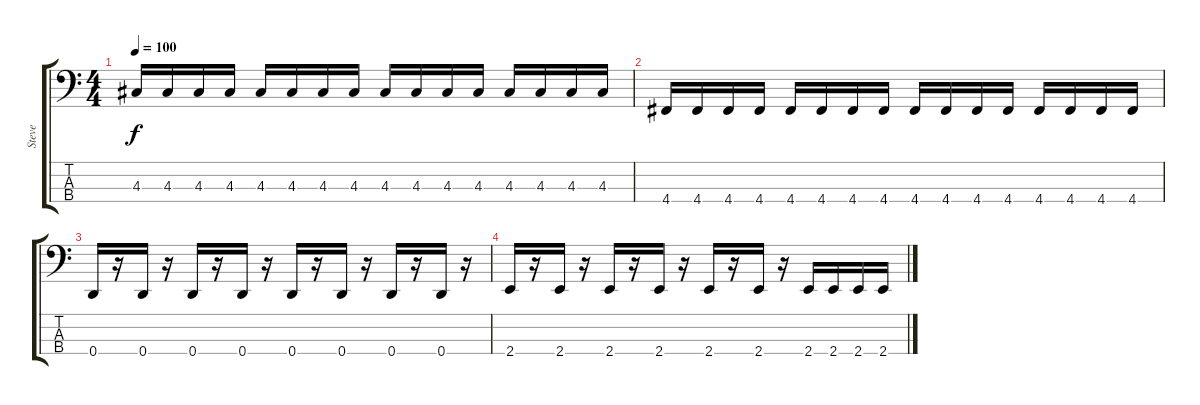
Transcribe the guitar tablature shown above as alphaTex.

\track ("Steve" "Steve") {instrument electricbasspick}
\staff {score tabs}
\tuning (G2 D2 A1 D1) {hide}
\ts (4 4)
\tempo 100
\clef f4
\ks c
4.3.16{dy f} 4.3.16 4.3.16 4.3.16 4.3.16 4.3.16 4.3.16 4.3.16 4.3.16 4.3.16 4.3.16 4.3.16 4.3.16 4.3.16 4.3.16 4.3.16 |
4.4.16 4.4.16 4.4.16 4.4.16 4.4.16 4.4.16 4.4.16 4.4.16 4.4.16 4.4.16 4.4.16 4.4.16 4.4.16 4.4.16 4.4.16 4.4.16 |
0.4.16 r.16 0.4.16 r.16 0.4.16 r.16 0.4.16 r.16 0.4.16 r.16 0.4.16 r.16 0.4.16 r.16 0.4.16 r.16 |
2.4.16 r.16 2.4.16 r.16 2.4.16 r.16 2.4.16 r.16 2.4.16 r.16 2.4.16 r.16 2.4.16 2.4.16 2.4.16 2.4.16
